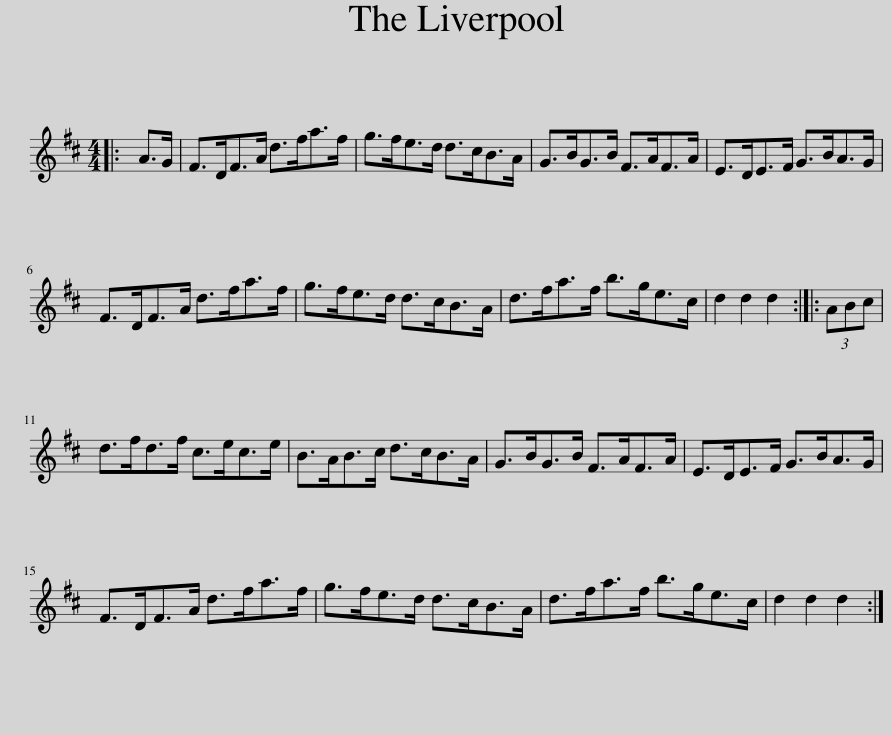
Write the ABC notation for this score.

X:1
L:1/8
M:4/4
I:linebreak $
K:D
V:1 treble
V:1
|: A>G | F>DF>A d>fa>f | g>fe>d d>cB>A | G>BG>B F>AF>A | E>DE>F G>BA>G |$ %5
 F>DF>A d>fa>f | g>fe>d d>cB>A | d>fa>f b>ge>c | d2 d2 d2 :: (3ABc |$ %10
 d>fd>f c>ec>e | B>AB>c d>cB>A | G>BG>B F>AF>A | E>DE>F G>BA>G |$ F>DF>A d>fa>f | %15
 g>fe>d d>cB>A | d>fa>f b>ge>c | d2 d2 d2 :| %18
